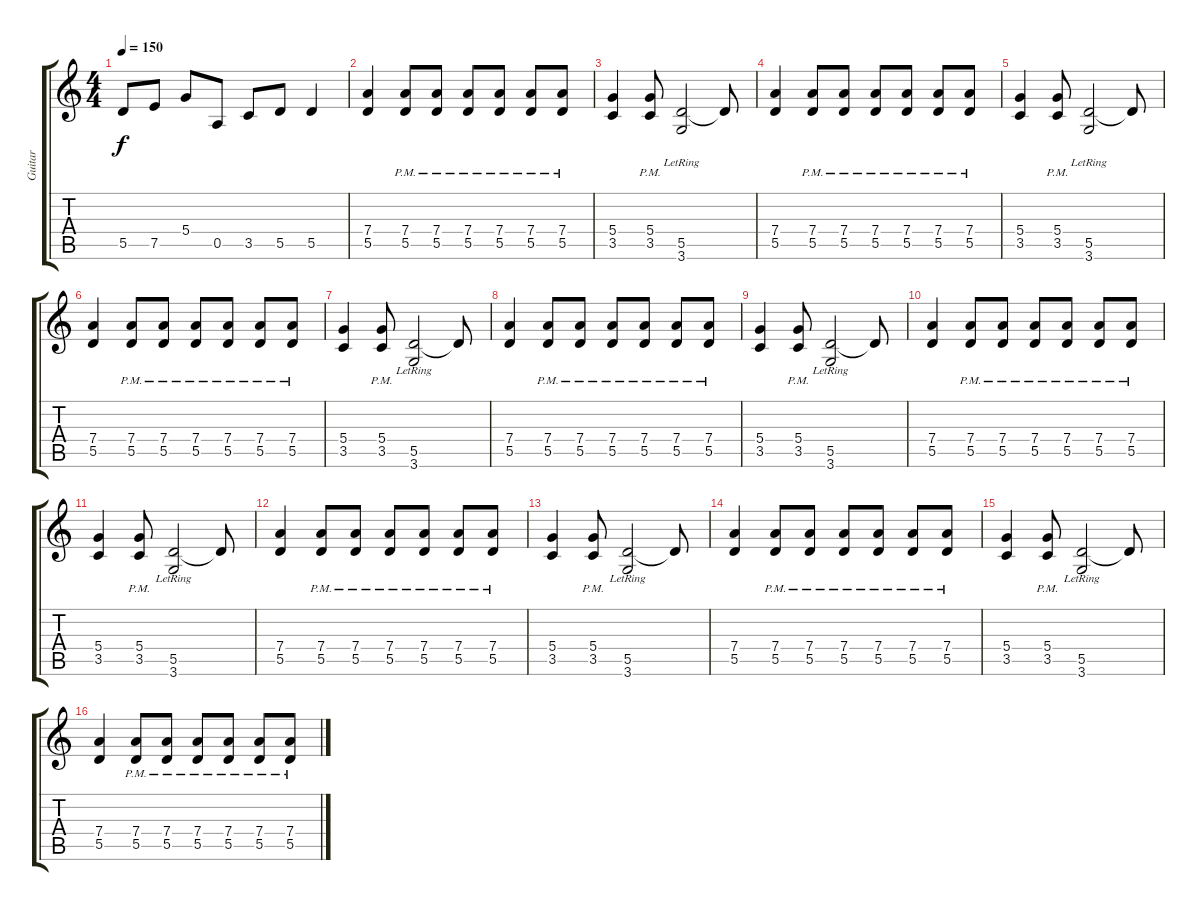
\track ("Guitar" "Guitar") {instrument overdrivenguitar}
\staff {score tabs}
\tuning (E4 B3 G3 D3 A2 E2) {hide}
\ts (4 4)
\tempo 150
\clef g2
\ks c
5.5.8{dy f} 7.5.8 5.4.8 0.5.8 3.5.8 5.5.8 5.5.4 |
(7.4 5.5).4 (7.4{pm} 5.5).8 (7.4{pm} 5.5).8 (7.4{pm} 5.5).8 (7.4{pm} 5.5).8 (7.4{pm} 5.5).8 (7.4{pm} 5.5).8 |
(5.4 3.5).4 (5.4{pm} 3.5).8 (5.5{lr} 3.6).2 5.5{t}.8 |
(7.4 5.5).4 (7.4{pm} 5.5).8 (7.4{pm} 5.5).8 (7.4{pm} 5.5).8 (7.4{pm} 5.5).8 (7.4{pm} 5.5).8 (7.4{pm} 5.5).8 |
(5.4 3.5).4 (5.4{pm} 3.5).8 (5.5{lr} 3.6).2 5.5{t}.8 |
(7.4 5.5).4 (7.4{pm} 5.5).8 (7.4{pm} 5.5).8 (7.4{pm} 5.5).8 (7.4{pm} 5.5).8 (7.4{pm} 5.5).8 (7.4{pm} 5.5).8 |
(5.4 3.5).4 (5.4{pm} 3.5).8 (5.5{lr} 3.6).2 5.5{t}.8 |
(7.4 5.5).4 (7.4{pm} 5.5).8 (7.4{pm} 5.5).8 (7.4{pm} 5.5).8 (7.4{pm} 5.5).8 (7.4{pm} 5.5).8 (7.4{pm} 5.5).8 |
(5.4 3.5).4 (5.4{pm} 3.5).8 (5.5{lr} 3.6).2 5.5{t}.8 |
(7.4 5.5).4 (7.4{pm} 5.5).8 (7.4{pm} 5.5).8 (7.4{pm} 5.5).8 (7.4{pm} 5.5).8 (7.4{pm} 5.5).8 (7.4{pm} 5.5).8 |
(5.4 3.5).4 (5.4{pm} 3.5).8 (5.5{lr} 3.6).2 5.5{t}.8 |
(7.4 5.5).4 (7.4{pm} 5.5).8 (7.4{pm} 5.5).8 (7.4{pm} 5.5).8 (7.4{pm} 5.5).8 (7.4{pm} 5.5).8 (7.4{pm} 5.5).8 |
(5.4 3.5).4 (5.4{pm} 3.5).8 (5.5{lr} 3.6).2 5.5{t}.8 |
(7.4 5.5).4 (7.4{pm} 5.5).8 (7.4{pm} 5.5).8 (7.4{pm} 5.5).8 (7.4{pm} 5.5).8 (7.4{pm} 5.5).8 (7.4{pm} 5.5).8 |
(5.4 3.5).4 (5.4{pm} 3.5).8 (5.5{lr} 3.6).2 5.5{t}.8 |
(7.4 5.5).4 (7.4{pm} 5.5).8 (7.4{pm} 5.5).8 (7.4{pm} 5.5).8 (7.4{pm} 5.5).8 (7.4{pm} 5.5).8 (7.4{pm} 5.5).8
